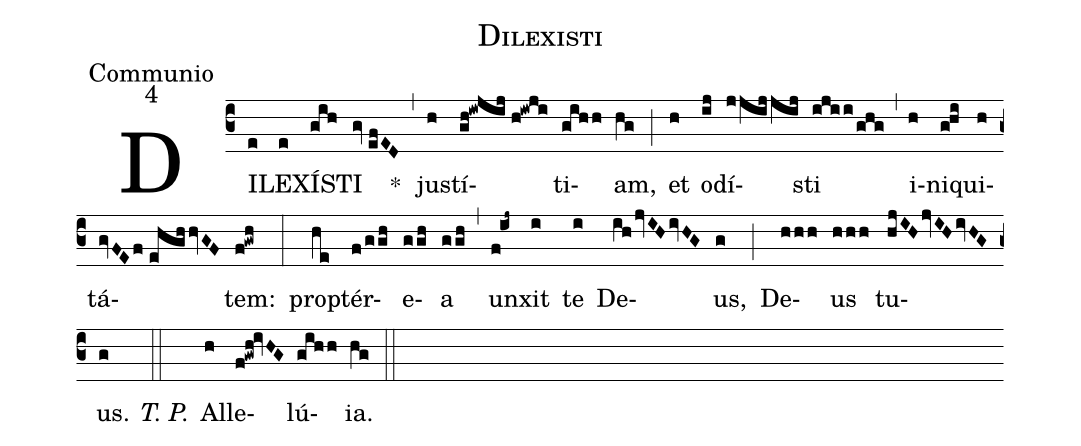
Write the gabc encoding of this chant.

name:Dilexisti;
office-part:Communio;
mode:4;
%%
(c3) DI(e)LE(e)XÍ(gih)STI(gv//efED) *(,) ju(h)stí(gh!iwjij//h!iwji)ti(gihh)am,(hg) (;) et(h) o(ij)dí(jjijjij)sti(ijii/ghg) (,) i(h)ni(g!hi)qui(h)tá(gvFEf//ehghhvGF)tem:(f!gwh) (:) pro(he)ptér(f/ggh)e(ggh)a(ggh) (,) un(f!ij~)xit(i) te(i) De(ih/jvIHivHG)us,(g) (;) De(hhh)us(hhh) tu(hjIHjvIHivHG)us.(g) <i>T. P.</i>(::) Al(h)le(f!gwh!ivHG)lú(gihh)ia.(hg) (::)
